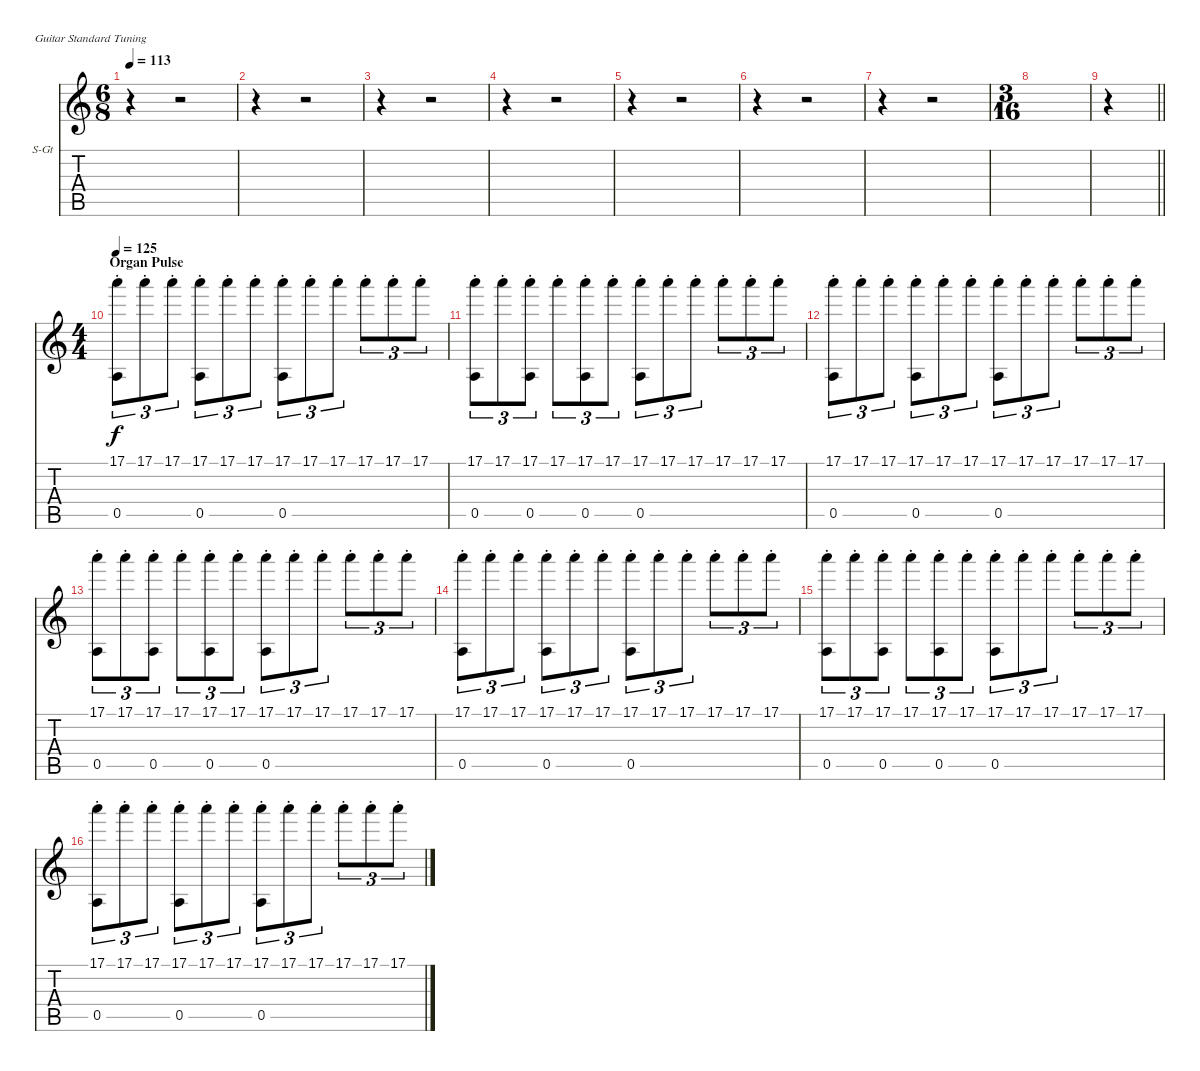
\bracketExtendMode nobrackets
\firstSystemTrackNameOrientation horizontal
\otherSystemsTrackNameOrientation horizontal
\track ("Per Wilberg" "S-Gt") {instrument percussiveorgan}
\staff {score tabs}
\tuning (E4 B3 G3 D3 A2 E2)
\displaytranspose 12
\ts (6 8)
\tempo 113
\clef g2
\ks c
r.4{dy f} r.2 |
r.4 r.2 |
r.4 r.2 |
r.4 r.2 |
r.4 r.2 |
r.4 r.2 |
r.4 r.2 |
\ts (3 16)
|
\beaming (8 1)
\barLineRight lightlight
r.4 |
\ts (4 4)
\beaming (8 2 2 2 2)
\section ("" "Organ Pulse")
\tempo 125
(17.1{st} 0.5).8{tu (3 2)} 17.1{st}.8{tu (3 2)} 17.1{st}.8{tu (3 2)} (17.1{st} 0.5).8{tu (3 2)} 17.1{st}.8{tu (3 2)} 17.1{st}.8{tu (3 2)} (17.1{st} 0.5).8{tu (3 2)} 17.1{st}.8{tu (3 2)} 17.1{st}.8{tu (3 2)} 17.1{st}.8{tu (3 2)} 17.1{st}.8{tu (3 2)} 17.1{st}.8{tu (3 2)} |
(17.1{st} 0.5).8{tu (3 2)} 17.1{st}.8{tu (3 2)} (17.1{st} 0.5).8{tu (3 2)} 17.1{st}.8{tu (3 2)} (17.1{st} 0.5).8{tu (3 2)} 17.1{st}.8{tu (3 2)} (17.1{st} 0.5).8{tu (3 2)} 17.1{st}.8{tu (3 2)} 17.1{st}.8{tu (3 2)} 17.1{st}.8{tu (3 2)} 17.1{st}.8{tu (3 2)} 17.1{st}.8{tu (3 2)} |
(17.1{st} 0.5).8{tu (3 2)} 17.1{st}.8{tu (3 2)} 17.1{st}.8{tu (3 2)} (17.1{st} 0.5).8{tu (3 2)} 17.1{st}.8{tu (3 2)} 17.1{st}.8{tu (3 2)} (17.1{st} 0.5).8{tu (3 2)} 17.1{st}.8{tu (3 2)} 17.1{st}.8{tu (3 2)} 17.1{st}.8{tu (3 2)} 17.1{st}.8{tu (3 2)} 17.1{st}.8{tu (3 2)} |
(17.1{st} 0.5).8{tu (3 2)} 17.1{st}.8{tu (3 2)} (17.1{st} 0.5).8{tu (3 2)} 17.1{st}.8{tu (3 2)} (17.1{st} 0.5).8{tu (3 2)} 17.1{st}.8{tu (3 2)} (17.1{st} 0.5).8{tu (3 2)} 17.1{st}.8{tu (3 2)} 17.1{st}.8{tu (3 2)} 17.1{st}.8{tu (3 2)} 17.1{st}.8{tu (3 2)} 17.1{st}.8{tu (3 2)} |
(17.1{st} 0.5).8{tu (3 2)} 17.1{st}.8{tu (3 2)} 17.1{st}.8{tu (3 2)} (17.1{st} 0.5).8{tu (3 2)} 17.1{st}.8{tu (3 2)} 17.1{st}.8{tu (3 2)} (17.1{st} 0.5).8{tu (3 2)} 17.1{st}.8{tu (3 2)} 17.1{st}.8{tu (3 2)} 17.1{st}.8{tu (3 2)} 17.1{st}.8{tu (3 2)} 17.1{st}.8{tu (3 2)} |
(17.1{st} 0.5).8{tu (3 2)} 17.1{st}.8{tu (3 2)} (17.1{st} 0.5).8{tu (3 2)} 17.1{st}.8{tu (3 2)} (17.1{st} 0.5).8{tu (3 2)} 17.1{st}.8{tu (3 2)} (17.1{st} 0.5).8{tu (3 2)} 17.1{st}.8{tu (3 2)} 17.1{st}.8{tu (3 2)} 17.1{st}.8{tu (3 2)} 17.1{st}.8{tu (3 2)} 17.1{st}.8{tu (3 2)} |
(17.1{st} 0.5).8{tu (3 2)} 17.1{st}.8{tu (3 2)} 17.1{st}.8{tu (3 2)} (17.1{st} 0.5).8{tu (3 2)} 17.1{st}.8{tu (3 2)} 17.1{st}.8{tu (3 2)} (17.1{st} 0.5).8{tu (3 2)} 17.1{st}.8{tu (3 2)} 17.1{st}.8{tu (3 2)} 17.1{st}.8{tu (3 2)} 17.1{st}.8{tu (3 2)} 17.1{st}.8{tu (3 2)}
